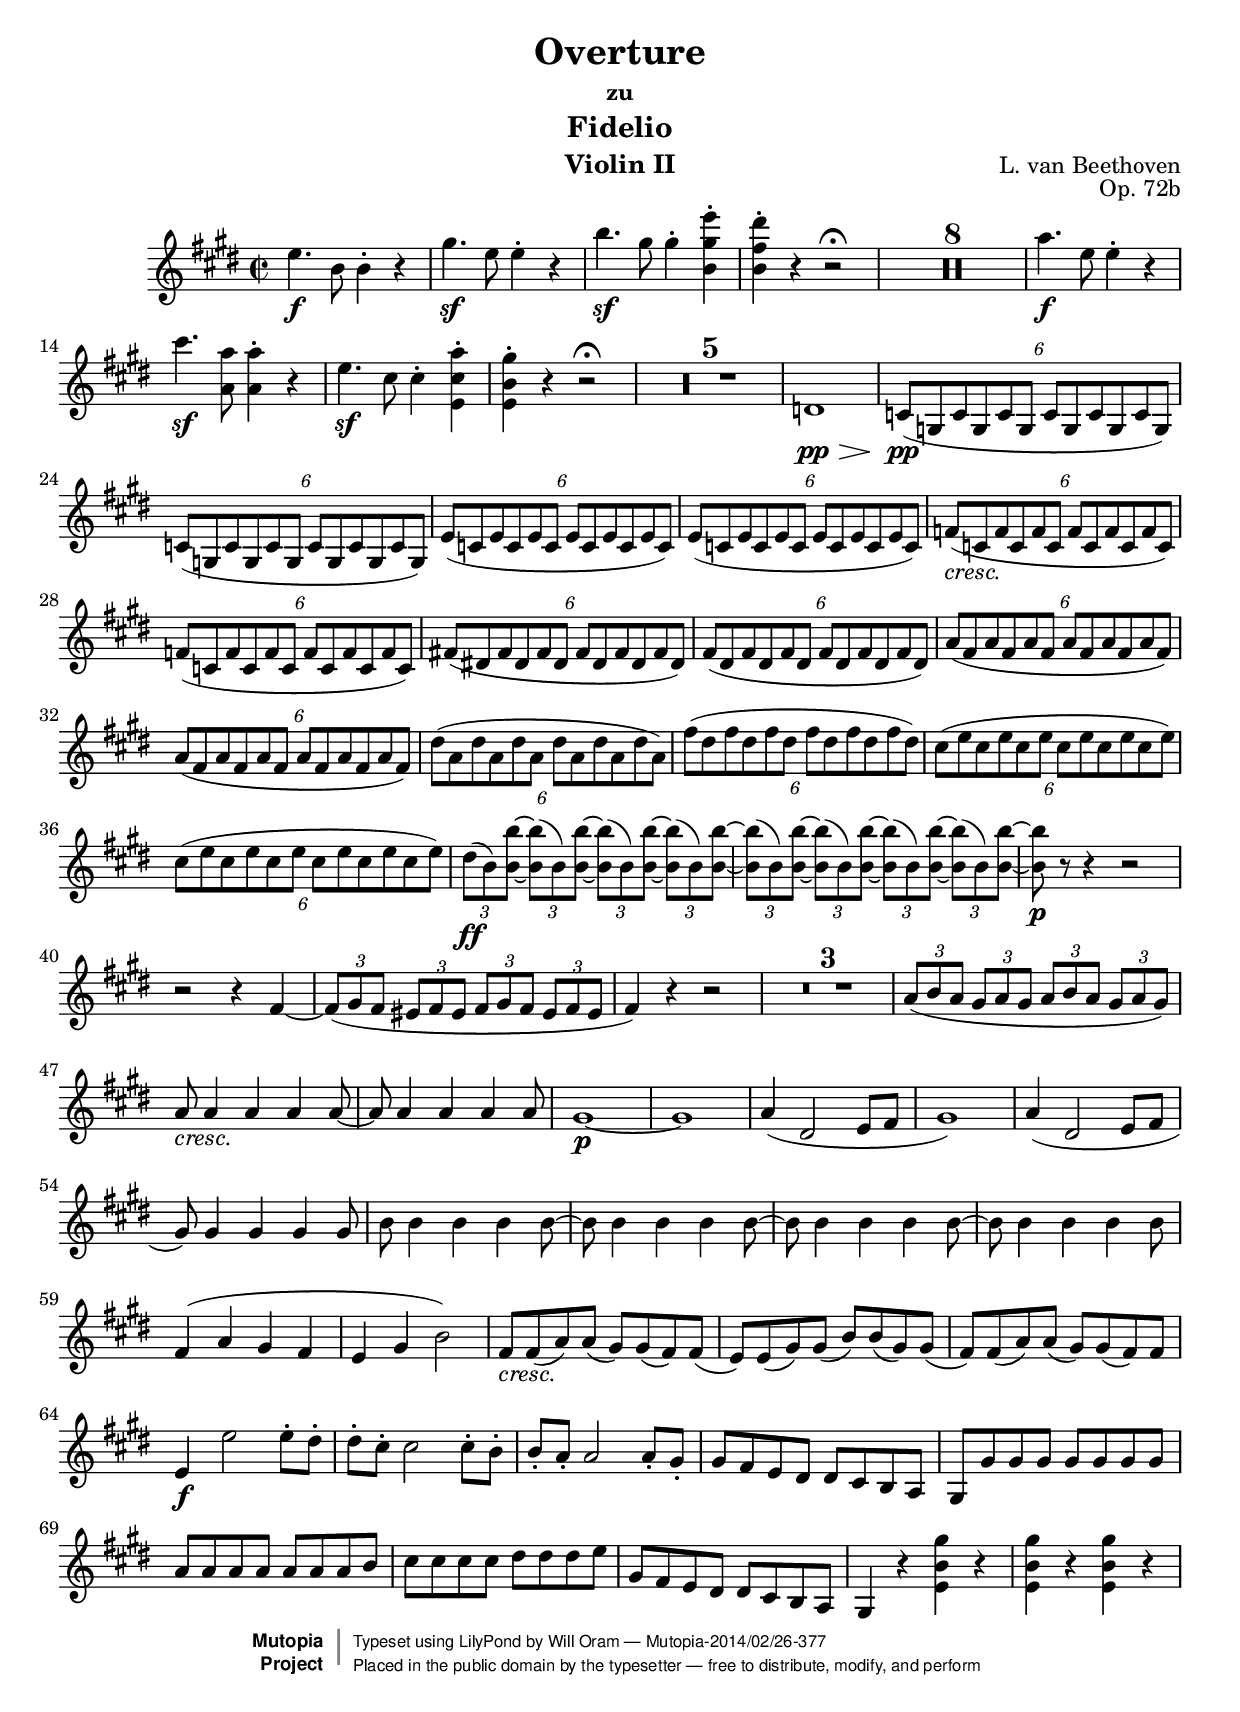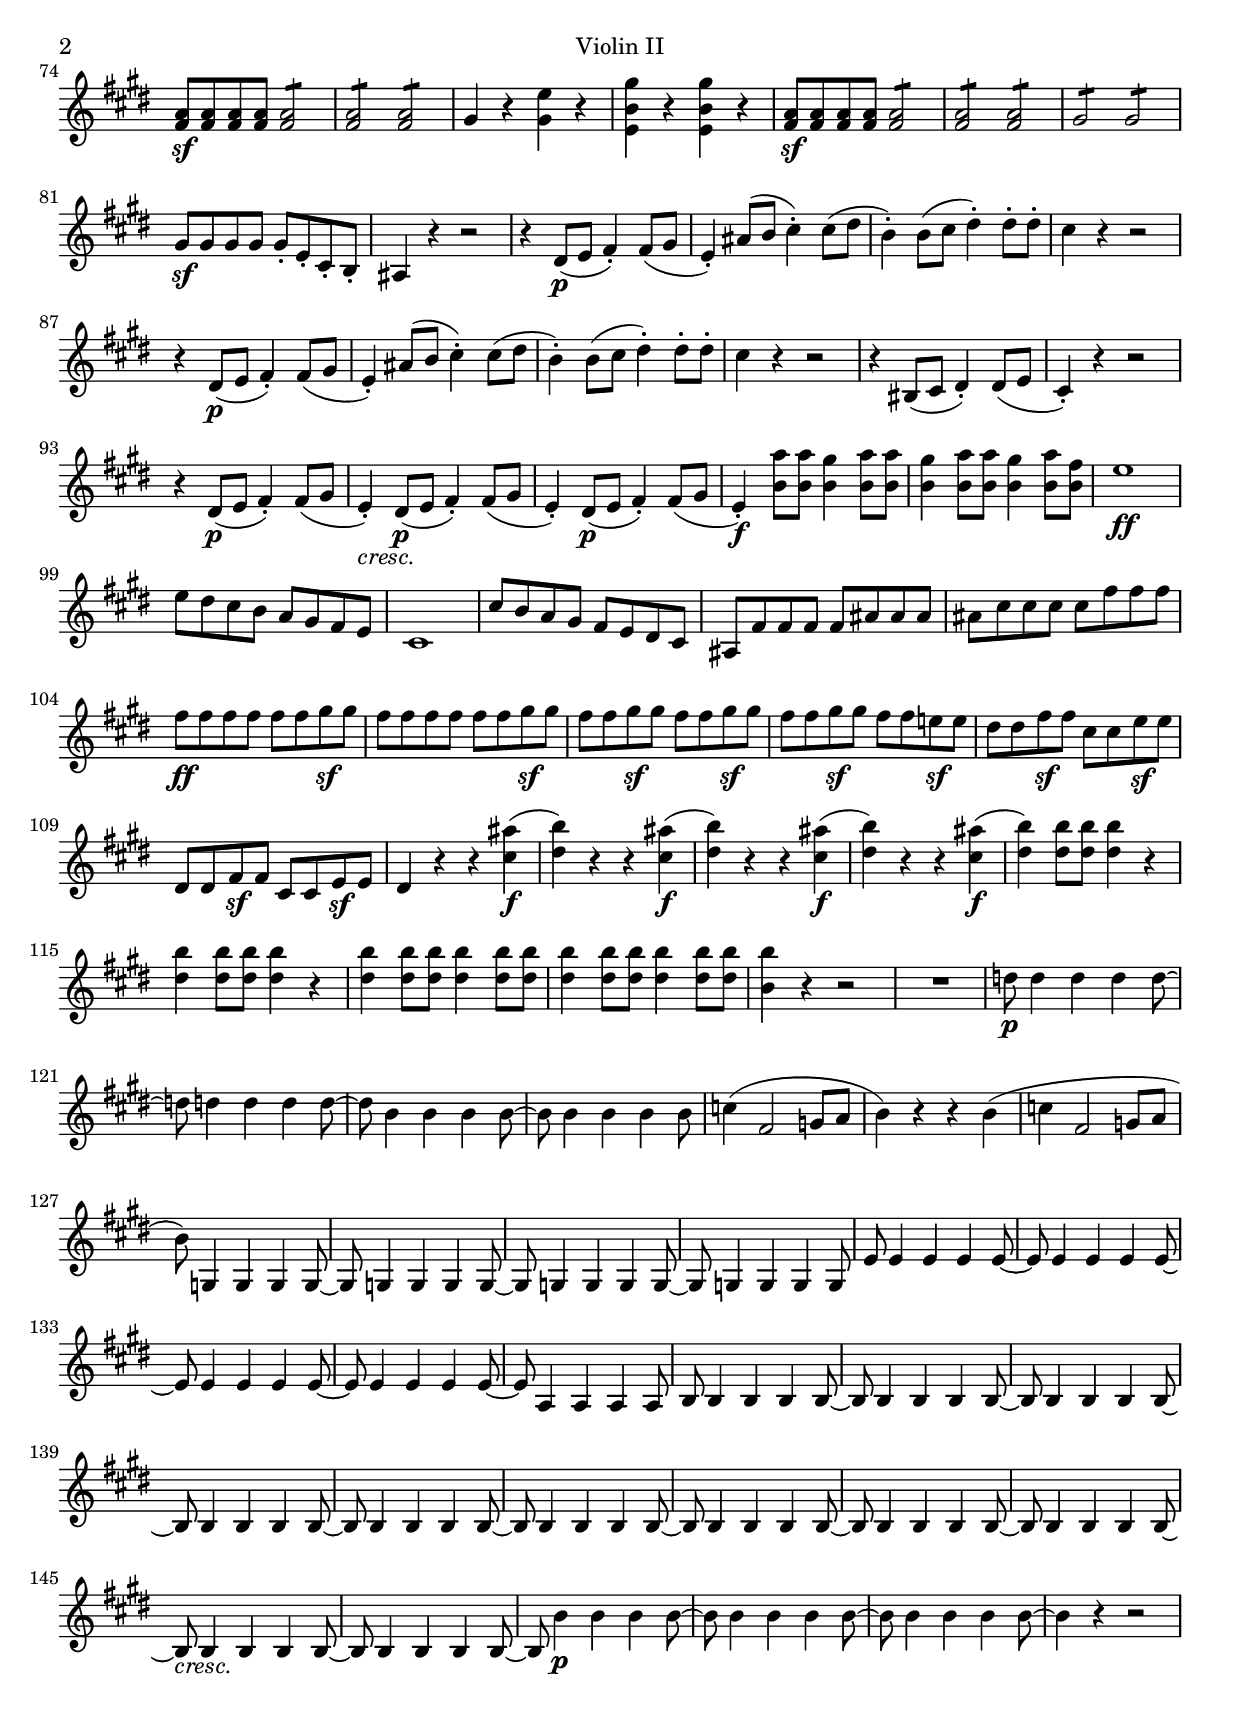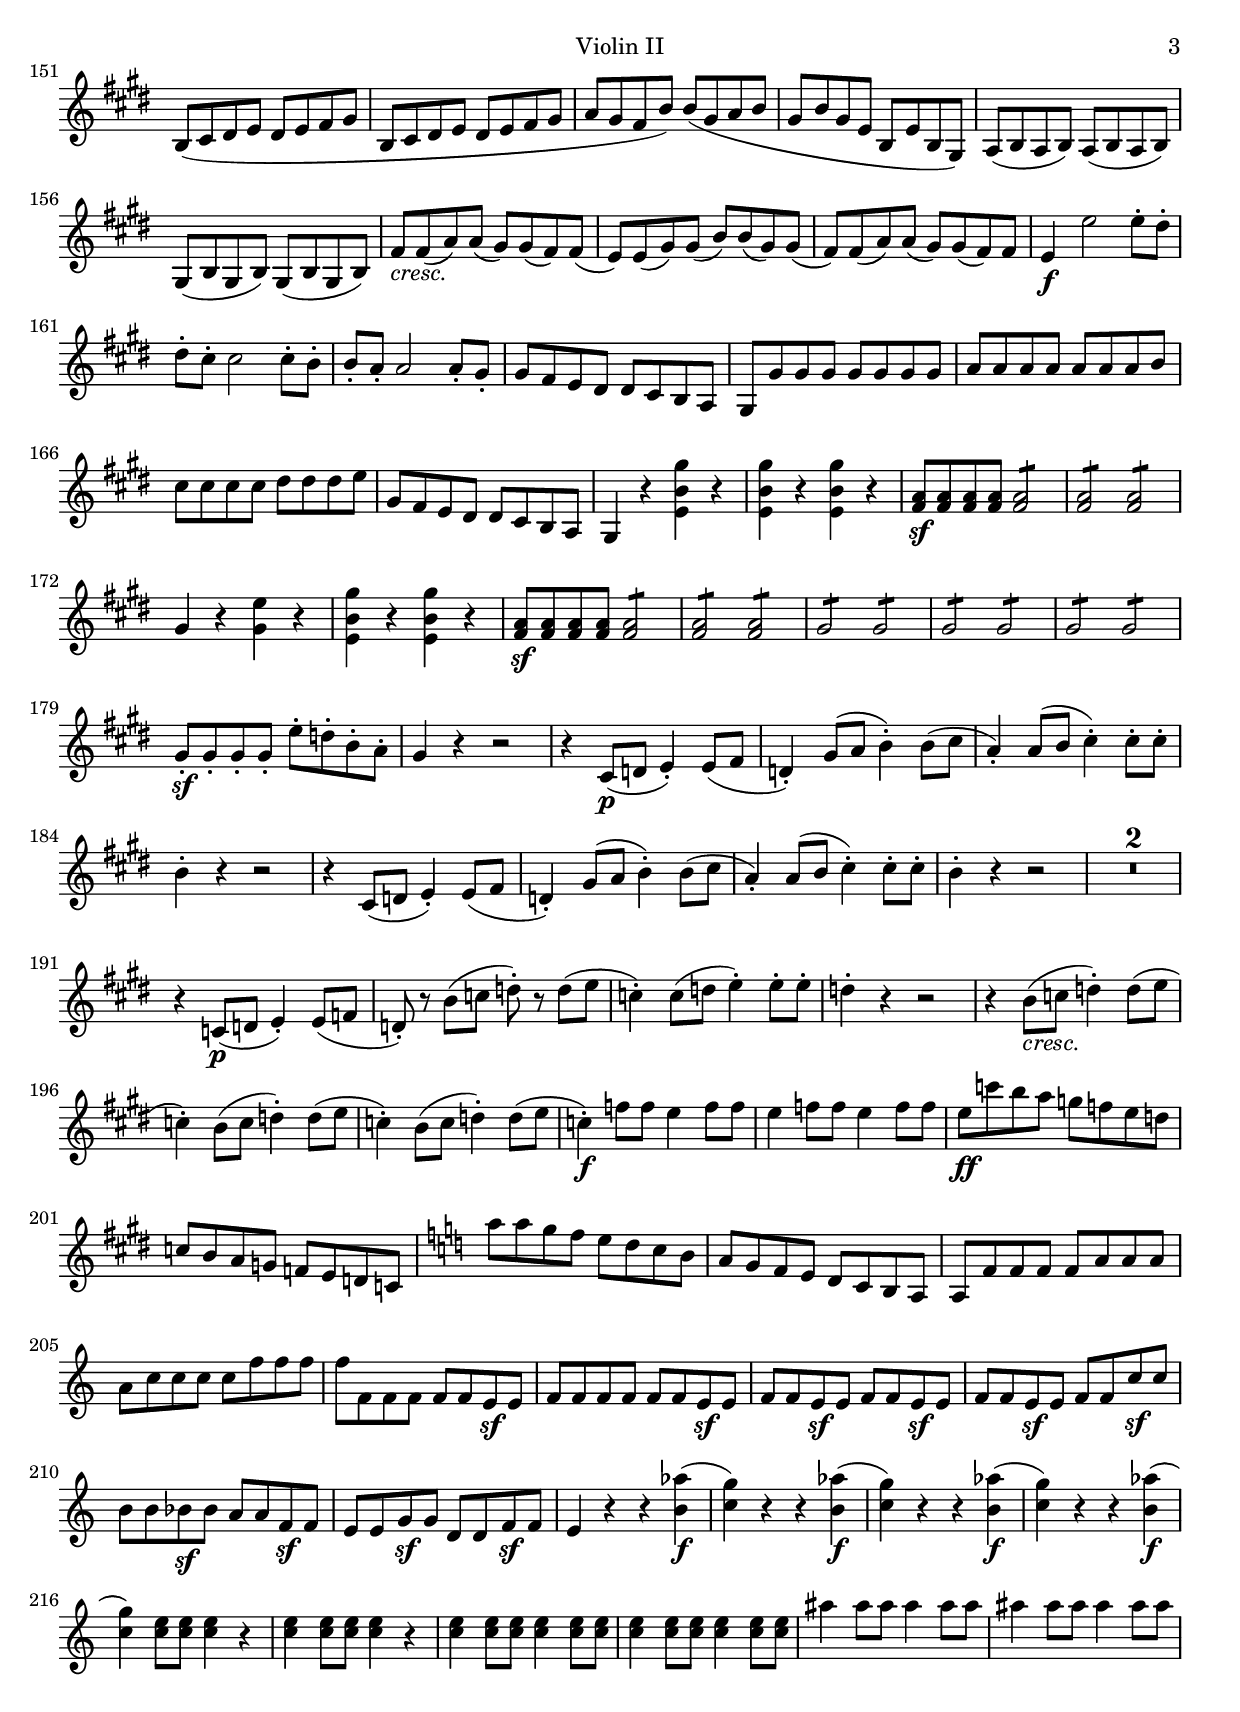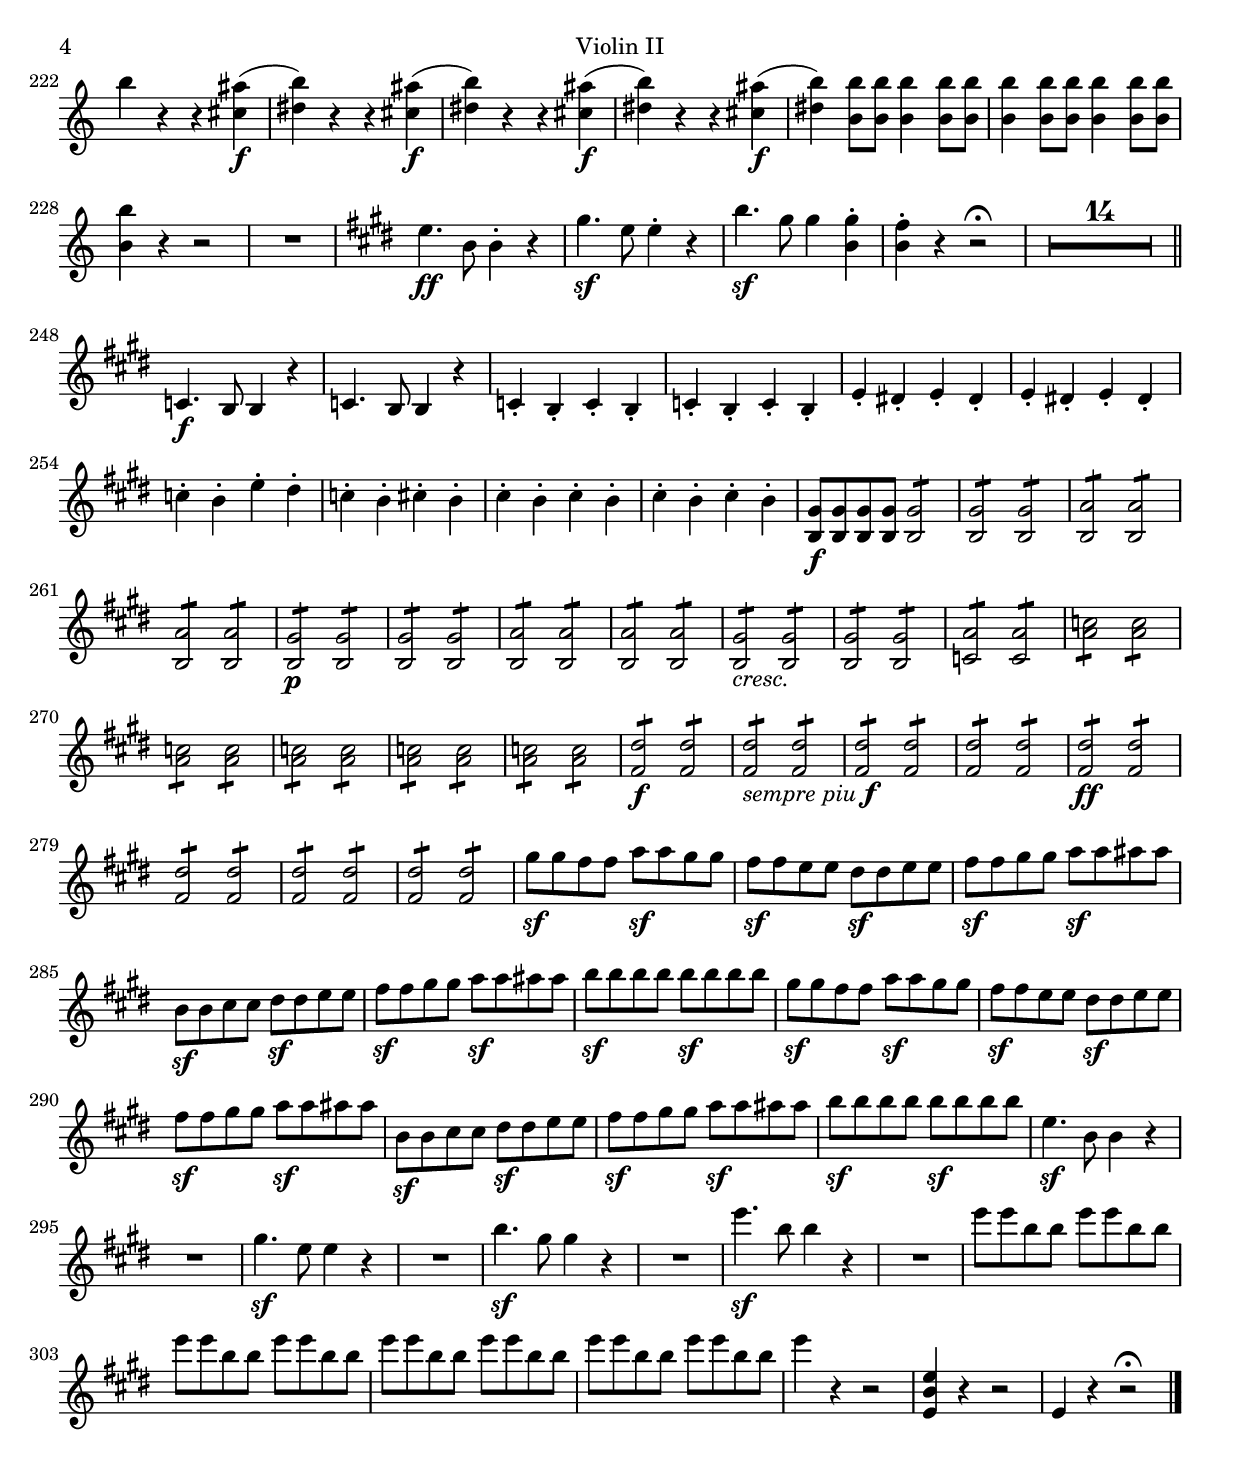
\version "2.18.0"
\include "english.ly"
\include "defs.ly"
\include "header.ly"
\header {
  instrument = "Violin II"
}

\version "2.18.0"
theSecondViolins =  \relative e'' {
	\clef "treble"
	\time 2/2
	\key e \major

	\set Score.skipBars = ##t

	e4.\f b8 b4-. r
	gsharp'4.\sf e8 e4-. r
	b'4.\sf gsharp8 gsharp4-. < b, gsharp' e' >-.
	< b fsharp' dsharp' >-. r r2\fermata

	R1*8

	a'4.\f e8 e4-. r
	csharp'4.\sf < a, a' >8 < a a' >4-. r
	e'4.\sf csharp8 csharp4-. < e, csharp' a' >-.
	< e b' gsharp' >-. r r2\fermata

	R1*5

	d1\pp\>
	\tuplet 6/4 { c8\pp[(\! g c g c g] c[ g c g c g]) }
	\tuplet 6/4 { c[( g c g c g] c[ g c g c g]) }
	\tuplet 6/4 { e'[( c e c e c] e[ c e c e c]) }
	\tuplet 6/4 { e[( c e c e c] e[ c e c e c]) }
	\tuplet 6/4 { f[(_\cr c f c f c] f[ c f c f c]) }
	\tuplet 6/4 { f[( c f c f c] f[ c f c f c]) }
	\tuplet 6/4 { fsharp![( dsharp! fsharp dsharp fsharp dsharp]
		fsharp[ dsharp fsharp dsharp fsharp dsharp]) }
	\tuplet 6/4 { fsharp[( dsharp fsharp dsharp fsharp dsharp]
		fsharp[ dsharp fsharp dsharp fsharp dsharp]) }
	\tuplet 6/4 { a'[( fsharp a fsharp a fsharp] a[ fsharp a fsharp a fsharp]) }
	\tuplet 6/4 { a[( fsharp a fsharp a fsharp] a[ fsharp a fsharp a fsharp]) }
	\tuplet 6/4 { dsharp'[( a dsharp a dsharp a] dsharp[ a dsharp a dsharp a]) }
	\tuplet 6/4 { fsharp'[( dsharp fsharp dsharp fsharp dsharp] fsharp[ dsharp fsharp dsharp fsharp dsharp]) }
	\tuplet 6/4 { csharp[( e csharp e csharp e] csharp[ e csharp e csharp e]) }
	\tuplet 6/4 { csharp[( e csharp e csharp e] csharp[ e csharp e csharp e]) }
	\tuplet 3/2 { dsharp8\ff[( b) < b b' >]~ } \tuplet 3/2 { < b b' >[( b) < b b' >]~ }
		\tuplet 3/2 { < b b' >[( b) < b b' >]~ } \tuplet 3/2 { < b b' >[( b) < b b' >]~ }
	\tuplet 3/2 { < b b' >[( b) < b b' >]~ } \tuplet 3/2 { < b b' >[( b) < b b' >]~ }
		\tuplet 3/2 { < b b' >[( b) < b b' >]~ } \tuplet 3/2 { < b b' >[( b) < b b' >]~ }
	< b b' >8\p r r4 r2
	r2 r4 fsharp4~
	\tuplet 3/2 { fsharp8[( gsharp fsharp] } \tuplet 3/2 { esharp[ fsharp esharp] }
		\tuplet 3/2 { fsharp[ gsharp fsharp] } \tuplet 3/2 { esharp[ fsharp esharp] }
	fsharp4) r r2

	R1*3

	\tuplet 3/2 { a8([ b a] } \tuplet 3/2 { gsharp[ a gsharp] }
		\tuplet 3/2 { a[ b a] } \tuplet 3/2 { gsharp[ a gsharp]) }
	a8_\cr a4 a4 a4 a8~
	a8 a4 a4 a4 a8
	gsharp1\p~
	gsharp
	a4( dsharp,2 e8 fsharp
	gsharp1)
	a4( dsharp,2 e8 fsharp
	gsharp8) gsharp4 gsharp gsharp gsharp8
	b8 b4 b4 b4 b8~
	b8 b4 b4 b4 b8~
	b8 b4 b4 b4 b8~
	b8 b4 b4 b4 b8
	fsharp4( a gsharp fsharp
	e gsharp b2)
	fsharp8[_\cr fsharp( a) a]( gsharp)[ gsharp( fsharp) fsharp](
	e)[ e( gsharp) gsharp]( b)[ b( gsharp) gsharp](
	fsharp)[ fsharp( a) a]( gsharp)[ gsharp( fsharp) fsharp]
	e4\f e'2 e8-. dsharp-.
	dsharp8-. csharp-. csharp2 csharp8-. b-.
	b8-. a-. a2 a8-. gsharp-.
	gsharp[ fsharp e dsharp] dsharp[ csharp b a]
	gsharp[ gsharp' gsharp gsharp] gsharp[ gsharp gsharp gsharp]
	a[ a a a] a[ a a b]
	csharp[ csharp csharp csharp] dsharp[ dsharp dsharp e]
	gsharp,[ fsharp e dsharp] dsharp[ csharp b a]
	gsharp4 r < e' b' gsharp' > r
	< e b' gsharp' > r < e b' gsharp' > r
	< fsharp a >8\sf[ < fsharp a > < fsharp a > < fsharp a >] < fsharp a >2:8
	< fsharp a >2:8 < fsharp a >2:
	gsharp4 r < gsharp e' > r
	< e b' gsharp' > r < e b' gsharp' > r
	< fsharp a >8\sf[ < fsharp a > < fsharp a > < fsharp a >] < fsharp a >2:8
	< fsharp a >2:8 < fsharp a >2:
	gsharp2: gsharp2:
	gsharp8[\sf gsharp gsharp gsharp] gsharp[-. e-. csharp-. b-.]
	asharp4 r r2
	r4 dsharp8\p( e fsharp4-.) fsharp8( gsharp
	e4-.) asharp8( b csharp4-.) csharp8( dsharp
	b4-.) b8( csharp dsharp4-.) dsharp8-. dsharp-.
	csharp4 r r2
	r4 dsharp,8\p( e fsharp4-.) fsharp8( gsharp
	e4-.) asharp8( b csharp4-.) csharp8( dsharp
	b4-.) b8( csharp dsharp4-.) dsharp8-. dsharp-.
	csharp4 r r2
	r4 bsharp,8( csharp dsharp4-.) dsharp8( e
	csharp4-.) r r2
	r4 dsharp8\p( e fsharp4-.) fsharp8( gsharp
	e4-.)_\cr dsharp8\p( e fsharp4-.) fsharp8( gsharp
	e4-.) dsharp8\p( e fsharp4-.) fsharp8( gsharp
	e4-.\f) < b' a' >8 < b a' > < b gsharp' >4 < b a' >8 < b a' >
	< b gsharp' >4 < b a' >8 < b a' > < b gsharp' >4 < b a' >8 < b fsharp' >
	e1\ff
	e8[ dsharp csharp b] a[ gsharp fsharp e]
	csharp1
	csharp'8[ b a gsharp] fsharp[ e dsharp csharp]
	asharp[ fsharp' fsharp fsharp] fsharp[ asharp asharp asharp]
	asharp[ csharp csharp csharp] csharp[ fsharp fsharp fsharp]
	fsharp\ff[ fsharp fsharp fsharp] fsharp[ fsharp gsharp\sf gsharp]
	fsharp[ fsharp fsharp fsharp] fsharp[ fsharp gsharp\sf gsharp]
	fsharp[ fsharp gsharp\sf gsharp] fsharp[ fsharp gsharp\sf gsharp]
	fsharp[ fsharp gsharp\sf gsharp] fsharp[ fsharp e!\sf e]
	dsharp[ dsharp fsharp\sf fsharp] csharp[ csharp e\sf e]
	dsharp,[ dsharp fsharp\sf fsharp] csharp[ csharp e\sf e]
	dsharp4 r r < csharp' asharp' >\f(
	< dsharp b' >) r r < csharp asharp' >\f(
	< dsharp b' >) r r < csharp asharp' >\f(
	< dsharp b' >) r r < csharp asharp' >\f(
	< dsharp b' >) < dsharp b' >8 < dsharp b' > < dsharp b' >4 r
	< dsharp b' >4 < dsharp b' >8 < dsharp b' > < dsharp b' >4 r
	< dsharp b' >4 < dsharp b' >8 < dsharp b' > < dsharp b' >4 < dsharp b' >8 < dsharp b' >
	< dsharp b' >4 < dsharp b' >8 < dsharp b' > < dsharp b' >4 < dsharp b' >8 < dsharp b' >
	< b b' >4 r r2
	R1
	d8\p d4 d d d8~
	d d4 d d d8~
	d8 b4 b b b8~
	b8 b4 b b b8
	c4( fsharp,2 g8 a
	b4) r r b(
	c4 fsharp,2 g8 a
	b8) g,4 g g g8~
	g8 g4 g g g8~
	g8 g4 g g g8~
	g8 g4 g g g8
	e' e4 e e e8~
	e e4 e e e8~
	e e4 e e e8~
	e e4 e e e8~
	e a,4 a a a8
	b8 b4 b b b8~
	b b4 b b b8~
	b b4 b b b8~
	b b4 b b b8~
	b b4 b b b8~
	b b4 b b b8~
	b b4 b b b8~
	b b4 b b b8~
	b b4 b b b8~
	b_\cr b4 b b b8~
	b b4 b b b8~
	b b'4\p b b b8~
	b b4 b b b8~
	b b4 b b b8~
	b4 r r2
	b,8[( csharp dsharp e] dsharp[ e fsharp gsharp]
	b,8[ csharp dsharp e] dsharp[ e fsharp gsharp]
	a[ gsharp fsharp b]) b[( gsharp a b]
	gsharp[ b gsharp e] b[ e b gsharp])
	a[( b a b]) a[( b a b])
	gsharp[( b gsharp b]) gsharp[( b gsharp b])
	fsharp'8[_\cr fsharp( a) a]( gsharp)[ gsharp( fsharp) fsharp](
	e)[ e( gsharp) gsharp]( b)[ b( gsharp) gsharp](
	fsharp)[ fsharp( a) a]( gsharp)[ gsharp( fsharp) fsharp]
	e4\f e'2 e8-. dsharp-.
	dsharp8-. csharp-. csharp2 csharp8-. b-.
	b8-. a-. a2 a8-. gsharp-.
	gsharp[ fsharp e dsharp] dsharp[ csharp b a]
	gsharp[ gsharp' gsharp gsharp] gsharp[ gsharp gsharp gsharp]
	a[ a a a] a[ a a b]
	csharp[ csharp csharp csharp] dsharp[ dsharp dsharp e]
	gsharp,[ fsharp e dsharp] dsharp[ csharp b a]
	gsharp4 r < e' b' gsharp' > r
	< e b' gsharp' > r < e b' gsharp' > r
	< fsharp a >8\sf[ < fsharp a > < fsharp a > < fsharp a >] < fsharp a >2:8
	< fsharp a >2:8 < fsharp a >2:
	gsharp4 r < gsharp e' > r
	< e b' gsharp' > r < e b' gsharp' > r
	< fsharp a >8\sf[ < fsharp a > < fsharp a > < fsharp a >] < fsharp a >2:8
	< fsharp a >2:8 < fsharp a >2:
	gsharp2: gsharp2:
	gsharp2: gsharp2:
	gsharp2: gsharp2:
	gsharp8-.\sf[ gsharp-. gsharp-. gsharp-.] e'-.[ d-. b-. a-.]
	gsharp4 r r2
	r4 csharp,8\p( d e4-.) e8( fsharp
	d4-.) gsharp8( a b4-.) b8( csharp
	a4-.) a8( b csharp4-.) csharp8-. csharp-.
	b4-. r r2
	r4 csharp,8( d e4-.) e8( fsharp
	d4-.) gsharp8( a b4-.) b8( csharp
	a4-.) a8( b csharp4-.) csharp8-. csharp-.
	b4-. r r2

	R1*2

	r4 c,8\p( d e4-.) e8( f
	d8-.) r b'( c d-.) r d( e
	c4-.) c8( d e4-.) e8-. e-.
	d4-. r r2
	r4 b8(_\cr c d4-.) d8( e
	c4-.) b8( c d4-.) d8( e
	c4-.) b8( c d4-.) d8( e
	c4-.\f) f8 f e4 f8 f
	e4 f8 f e4 f8 f
	e8\ff[ c' b a] g[ f e d]
	c[ b a g] f[ e d c]

	\key c \major

	a''[ a g f] e[ d c b]
	a[ g f e] d[ c b a]
	a[ f' f f] f[ a a a]
	a[ c c c] c[ f f f]
	f[ f, f f] f[ f e\sf e]
	f[ f f f] f[ f e\sf e]
	f[ f e\sf e] f[ f e\sf e]
	f[ f e\sf e] f[ f c'\sf c]
	b[ b bflat\sf bflat] a[ a f\sf f]
	e[ e g\sf g] d[ d f\sf f]
	e4 r r < b' aflat' >4\f(
	< c g' >) r r < b aflat' >4\f(
	< c g' >) r r < b aflat' >4\f(
	< c g' >) r r < b aflat' >4\f(
	< c g' >) < c e >8 < c e > < c e >4 r
	< c e >4 < c e >8 < c e > < c e >4 r
	< c e >4 < c e >8 < c e > < c e >4 < c e >8 < c e >
	< c e >4 < c e >8 < c e > < c e >4 < c e >8 < c e >
	asharp'4 asharp8 asharp asharp4 asharp8 asharp
	asharp4 asharp8 asharp asharp4 asharp8 asharp
	b4 r r < csharp, asharp' >\f(
	< dsharp b' >) r r < csharp asharp' >\f(
	< dsharp b' >) r r < csharp asharp' >\f(
	< dsharp b' >) r r < csharp asharp' >\f(
	< dsharp b' >) < b b' >8 < b b' > < b b' >4 < b b' >8 < b b' >
	< b b' >4 < b b' >8 < b b' > < b b' >4 < b b' >8 < b b' >
	< b b' >4 r r2
	R1

	\key e \major

	e4.\ff b8 b4-. r
	gsharp'4.\sf e8 e4-. r
	b'4.\sf gsharp8 gsharp4 < b, gsharp' >-.
	< b fsharp' >-. r r2\fermata


	R1*14
	\bar "||"

	c,4.\f b8 b4 r
	c4. b8 b4 r
	c4-. b-. c-. b-.
	c4-. b-. c-. b-.
	e-. dsharp!-. e-. dsharp-.
	e-. dsharp!-. e-. dsharp-.
	c'-. b-. e-. dsharp-.
	c-. b-. csharp-. b-.
	csharp-. b-. csharp-. b-.
	csharp-. b-. csharp-. b-.
	< b, gsharp' >8\f[ < b gsharp' > < b gsharp' > < b gsharp' >] < b gsharp' >2:
	< b gsharp' >2: < b gsharp' >2:
	< b a' >2: < b a' >2:
	< b a' >2: < b a' >2:
	< b gsharp' >2:\p < b gsharp' >2:
	< b gsharp' >2: < b gsharp' >2:
	< b a' >2: < b a' >2:
	< b a' >2: < b a' >2:
	< b gsharp' >2:_\cr < b gsharp' >2:
	< b gsharp' >2: < b gsharp' >2:
	< c a' >2: < c a' >2:
	< a' c >2: < a c >2:
	< a c >2: < a c >2:
	< a c >2: < a c >2:
	< a c >2: < a c >2:
	< a c >2: < a c >2:
	< fsharp dsharp' >2:\f < fsharp dsharp' >2:
	< fsharp dsharp' >2:_\markup { \italic {sempre piu \dynamic f} } < fsharp dsharp' >2:
	< fsharp dsharp' >2: < fsharp dsharp' >2:
	< fsharp dsharp' >2: < fsharp dsharp' >2:
	< fsharp dsharp' >2:\ff < fsharp dsharp' >2:
	< fsharp dsharp' >2: < fsharp dsharp' >2:
	< fsharp dsharp' >2: < fsharp dsharp' >2:
	< fsharp dsharp' >2: < fsharp dsharp' >2:
	gsharp'8\sf[ gsharp fsharp fsharp] a\sf[ a gsharp gsharp]
	fsharp\sf[ fsharp e e] dsharp\sf[ dsharp e e]
	fsharp\sf[ fsharp gsharp gsharp] a\sf[ a asharp asharp]
	b,\sf[ b csharp csharp] dsharp\sf[ dsharp e e]
	fsharp\sf[ fsharp gsharp gsharp] a\sf[ a asharp asharp]
	b\sf[ b b b] b\sf[ b b b]
	gsharp8\sf[ gsharp fsharp fsharp] a\sf[ a gsharp gsharp]
	fsharp\sf[ fsharp e e] dsharp\sf[ dsharp e e]
	fsharp\sf[ fsharp gsharp gsharp] a\sf[ a asharp asharp]
	b,\sf[ b csharp csharp] dsharp\sf[ dsharp e e]
	fsharp\sf[ fsharp gsharp gsharp] a\sf[ a asharp asharp]
	b\sf[ b b b] b\sf[ b b b]
	e,4.\sf b8 b4 r
	R1
	gsharp'4.\sf e8 e4 r
	R1
	b'4.\sf gsharp8 gsharp4 r
	R1
	e'4.\sf b8 b4 r
	R1
	e8[ e b b] e8[ e b b]
	e8[ e b b] e8[ e b b]
	e8[ e b b] e8[ e b b]
	e8[ e b b] e8[ e b b]
	e4 r r2
	< e,, b' e >4 r r2
	e4 r r2\fermata
	\bar "|."
}


\score {
  \new Staff \with {
    midiInstrument = #"string ensemble 1"
  } {
    \new Voice = "Violino II" \theSecondViolins
  }
  \layout {}
  \midi {
    \tempo 4 = 280
  }
}
